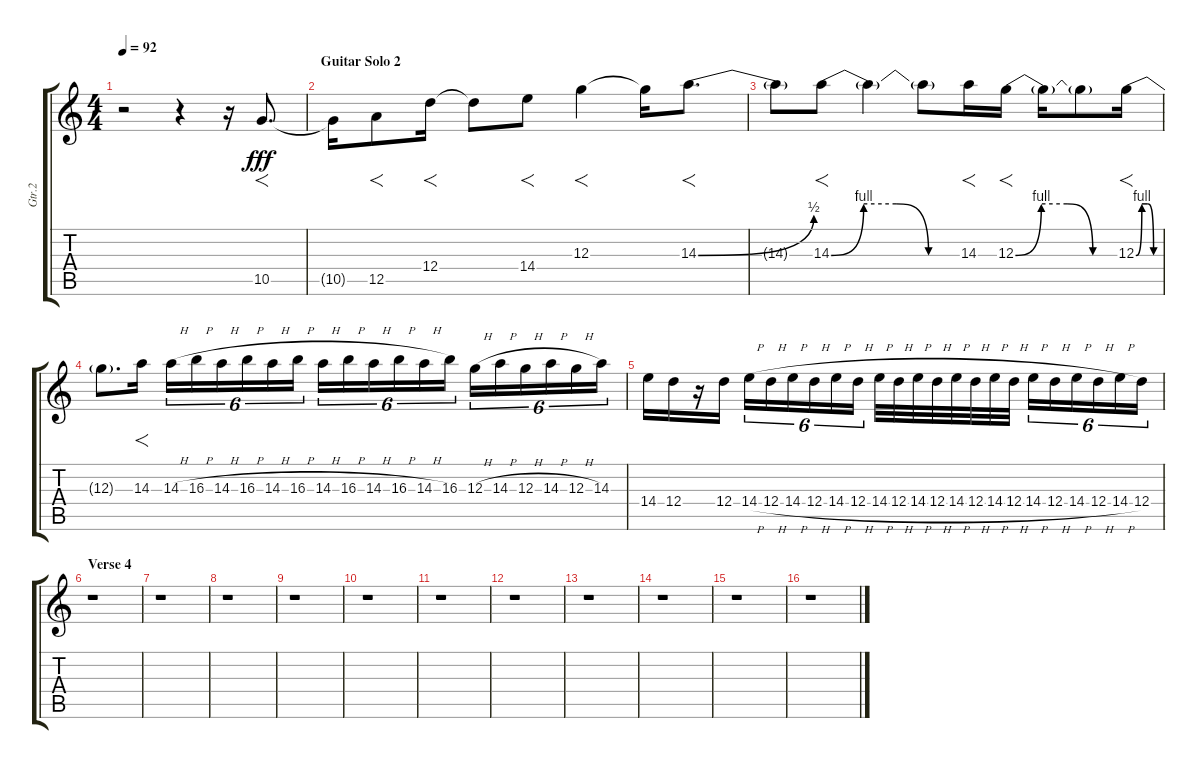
\track ("Gtr.2" "Gtr.2") {instrument distortionguitar}
\staff {score tabs}
\tuning (E4 B3 G3 D3 A2 E2) {hide}
\ts (4 4)
\tempo 92
\clef g2
\ks c
r.2{dy fff} r.4 r.16 10.5.8{f d} |
\section ("" "Guitar Solo 2")
10.5{t}.16 12.5.8{f} 12.4.16{f} 12.4{t}.8 14.4.8{f} 12.3.4{f} 12.3{t}.16 14.3{be (bend 0 0 60 2)}.8{f d} |
14.3{t}.8 14.3{be (custom 0 0 15 4 30 4 45 0 60 0)}.8{f} 14.3{t}.4 14.3{t}.8 14.3.16{f} 12.3{be (custom 0 0 15 4 30 4 45 0 60 0)}.16{f} 12.3{t}.16 12.3{t}.8 12.3{be (custom 0 0 15 4 30 4 45 0 60 0)}.16{f} |
12.3{t}.8{d} 14.3.16{f} 14.3{h}.16{tu (6 4)} 16.3{h}.16{tu (6 4)} 14.3{h}.16{tu (6 4)} 16.3{h}.16{tu (6 4)} 14.3{h}.16{tu (6 4)} 16.3{h}.16{tu (6 4)} 14.3{h}.16{tu (6 4)} 16.3{h}.16{tu (6 4)} 14.3{h}.16{tu (6 4)} 16.3{h}.16{tu (6 4)} 14.3{h}.16{tu (6 4)} 16.3.16{tu (6 4)} 12.3{h}.16{tu (6 4)} 14.3{h}.16{tu (6 4)} 12.3{h}.16{tu (6 4)} 14.3{h}.16{tu (6 4)} 12.3{h}.16{tu (6 4)} 14.3.16{tu (6 4)} |
14.4.16 12.4.16 r.16 12.4.16 14.4{h}.16{tu (6 4)} 12.4{h}.16{tu (6 4)} 14.4{h}.16{tu (6 4)} 12.4{h}.16{tu (6 4)} 14.4{h}.16{tu (6 4)} 12.4{h}.16{tu (6 4)} 14.4{h}.32 12.4{h}.32 14.4{h}.32 12.4{h}.32 14.4{h}.32 12.4{h}.32 14.4{h}.32 12.4{h}.32 14.4{h}.16{tu (6 4)} 12.4{h}.16{tu (6 4)} 14.4{h}.16{tu (6 4)} 12.4{h}.16{tu (6 4)} 14.4{h}.16{tu (6 4)} 12.4.16{tu (6 4)} |
\section ("" "Verse 4")
r.1 |
r.1 |
r.1 |
r.1 |
r.1 |
r.1 |
r.1 |
r.1 |
r.1 |
r.1 |
r.1
